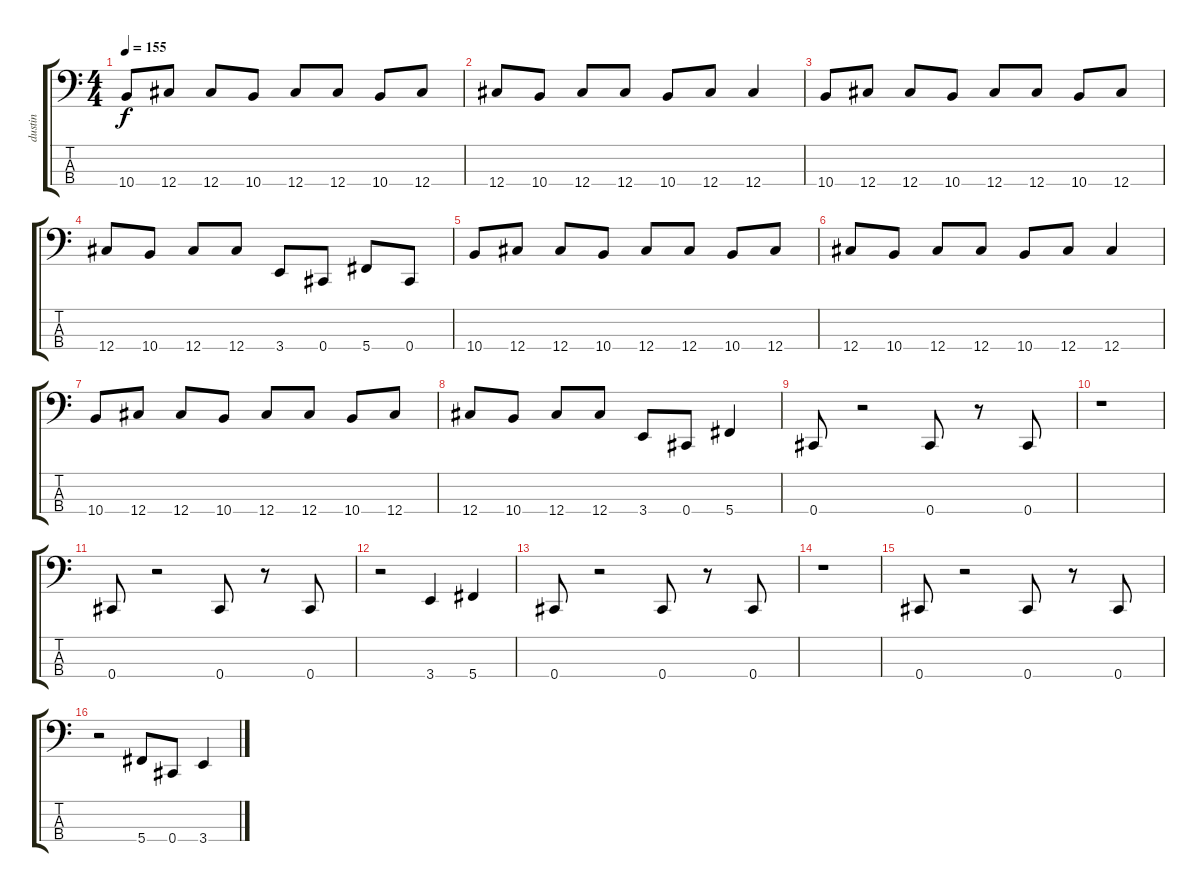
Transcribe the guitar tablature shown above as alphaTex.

\track ("dustin" "dustin") {instrument electricbassfinger}
\staff {score tabs}
\tuning (Gb2 Db2 Ab1 Db1) {hide}
\ts (4 4)
\tempo 155
\clef f4
\ks c
10.4.8{dy f} 12.4.8 12.4.8 10.4.8 12.4.8 12.4.8 10.4.8 12.4.8 |
12.4.8 10.4.8 12.4.8 12.4.8 10.4.8 12.4.8 12.4.4 |
10.4.8 12.4.8 12.4.8 10.4.8 12.4.8 12.4.8 10.4.8 12.4.8 |
12.4.8 10.4.8 12.4.8 12.4.8 3.4.8 0.4.8 5.4.8 0.4.8 |
10.4.8 12.4.8 12.4.8 10.4.8 12.4.8 12.4.8 10.4.8 12.4.8 |
12.4.8 10.4.8 12.4.8 12.4.8 10.4.8 12.4.8 12.4.4 |
10.4.8 12.4.8 12.4.8 10.4.8 12.4.8 12.4.8 10.4.8 12.4.8 |
12.4.8 10.4.8 12.4.8 12.4.8 3.4.8 0.4.8 5.4.4 |
0.4.8 r.2 0.4.8 r.8 0.4.8 |
r.1 |
0.4.8 r.2 0.4.8 r.8 0.4.8 |
r.2 3.4.4 5.4.4 |
0.4.8 r.2 0.4.8 r.8 0.4.8 |
r.1 |
0.4.8 r.2 0.4.8 r.8 0.4.8 |
r.2 5.4.8 0.4.8 3.4.4
